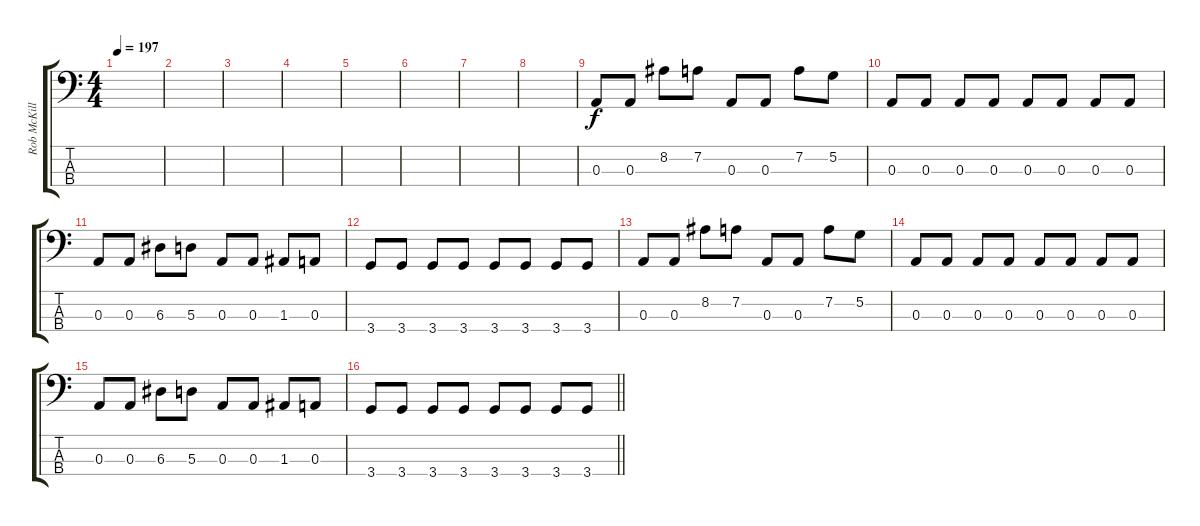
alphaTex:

\track ("Rob McKillop" "Rob McKill") {instrument electricbassfinger}
\staff {score tabs}
\tuning (G2 D2 A1 E1) {hide}
\ts (4 4)
\tempo 197
\clef f4
\ks c
|
|
|
|
|
|
|
|
0.3.8 0.3.8 8.2.8 7.2.8 0.3.8 0.3.8 7.2.8 5.2.8 |
0.3.8 0.3.8 0.3.8 0.3.8 0.3.8 0.3.8 0.3.8 0.3.8 |
0.3.8 0.3.8 6.3.8 5.3.8 0.3.8 0.3.8 1.3.8 0.3.8 |
3.4.8 3.4.8 3.4.8 3.4.8 3.4.8 3.4.8 3.4.8 3.4.8 |
0.3.8 0.3.8 8.2.8 7.2.8 0.3.8 0.3.8 7.2.8 5.2.8 |
0.3.8 0.3.8 0.3.8 0.3.8 0.3.8 0.3.8 0.3.8 0.3.8 |
0.3.8 0.3.8 6.3.8 5.3.8 0.3.8 0.3.8 1.3.8 0.3.8 |
\barLineRight lightlight
3.4.8 3.4.8 3.4.8 3.4.8 3.4.8 3.4.8 3.4.8 3.4.8
